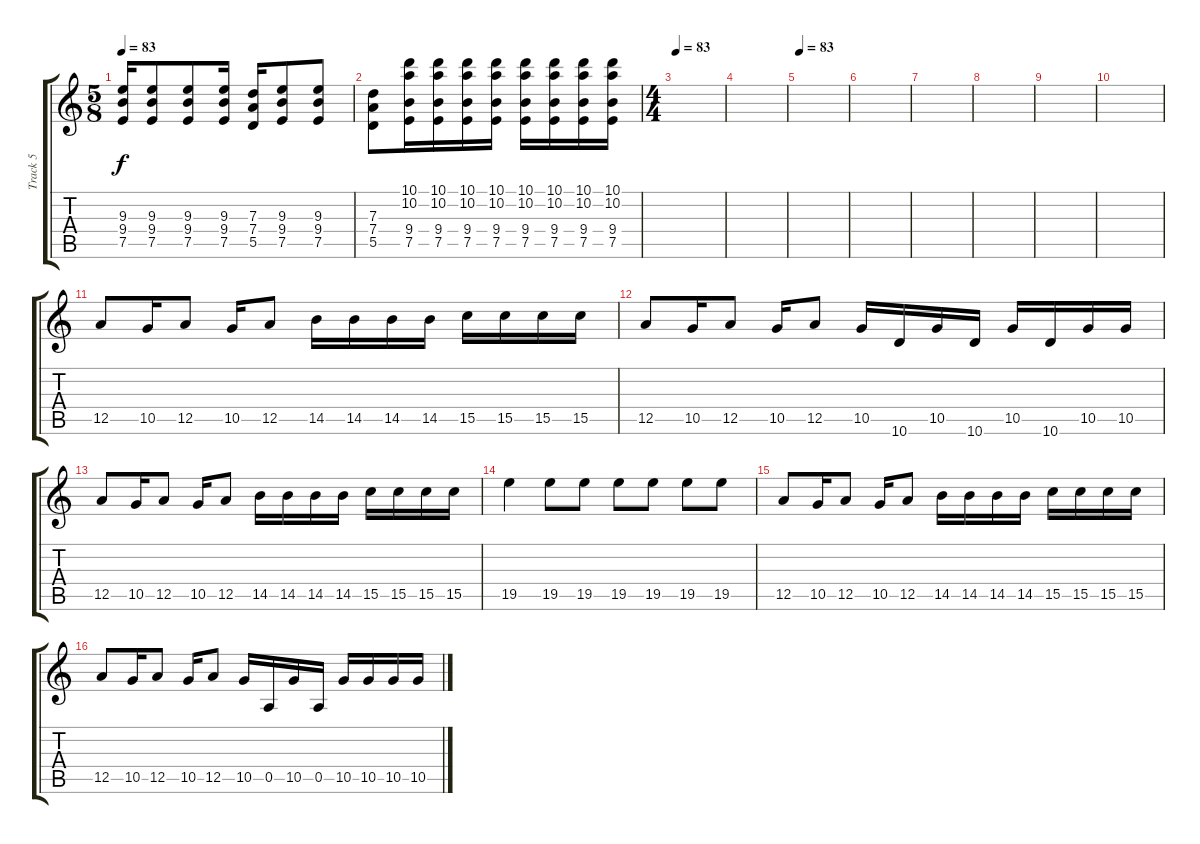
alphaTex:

\track ("Track 5" "Track 5") {instrument overdrivenguitar}
\staff {score tabs}
\tuning (E4 B3 G3 D3 A2 E2) {hide}
\ts (5 8)
\tempo 83
\clef g2
\ks c
(9.3 9.4 7.5).16{dy f} (9.3 9.4 7.5).8 (9.3 9.4 7.5).8 (9.3 9.4 7.5).16 (7.3 7.4 5.5).16 (9.3 9.4 7.5).8 (9.3 9.4 7.5).8 |
(7.3 7.4 5.5).8 (10.1 10.2 9.4 7.5).16 (10.1 10.2 9.4 7.5).16 (10.1 10.2 9.4 7.5).16 (10.1 10.2 9.4 7.5).16 (10.1 10.2 9.4 7.5).16 (10.1 10.2 9.4 7.5).16 (10.1 10.2 9.4 7.5).16 (10.1 10.2 9.4 7.5).16 |
\ts (4 4)
\tempo 83
|
|
\tempo 83
|
|
|
|
|
|
12.5.8 10.5.16 12.5.8 10.5.16 12.5.8 14.5.16 14.5.16 14.5.16 14.5.16 15.5.16 15.5.16 15.5.16 15.5.16 |
12.5.8 10.5.16 12.5.8 10.5.16 12.5.8 10.5.16 10.6.16 10.5.16 10.6.16 10.5.16 10.6.16 10.5.16 10.5.16 |
12.5.8 10.5.16 12.5.8 10.5.16 12.5.8 14.5.16 14.5.16 14.5.16 14.5.16 15.5.16 15.5.16 15.5.16 15.5.16 |
19.5.4 19.5.8 19.5.8 19.5.8 19.5.8 19.5.8 19.5.8 |
12.5.8 10.5.16 12.5.8 10.5.16 12.5.8 14.5.16 14.5.16 14.5.16 14.5.16 15.5.16 15.5.16 15.5.16 15.5.16 |
12.5.8 10.5.16 12.5.8 10.5.16 12.5.8 10.5.16 0.5.16 10.5.16 0.5.16 10.5.16 10.5.16 10.5.16 10.5.16
